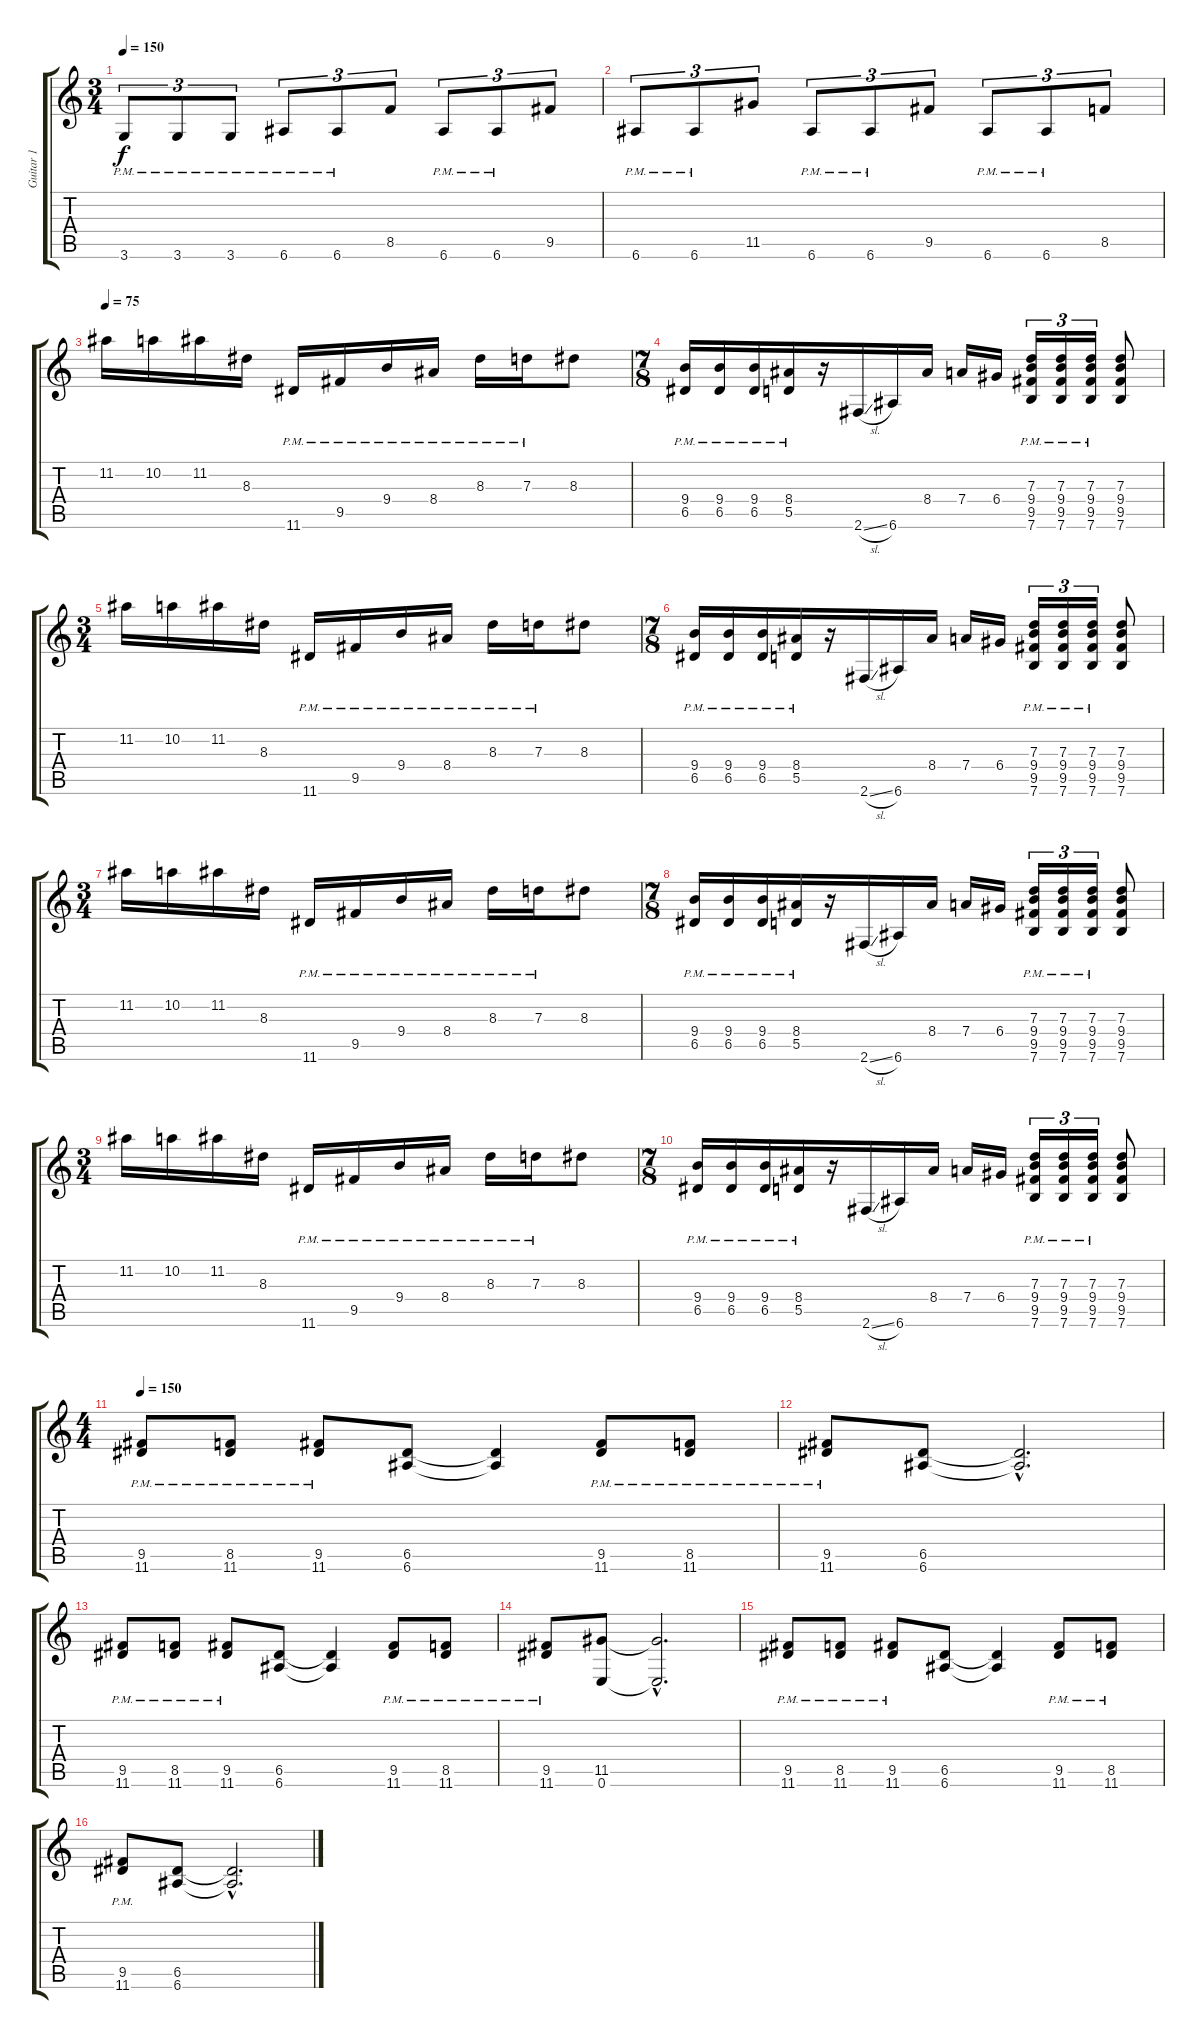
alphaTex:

\track ("Guitar 1" "Guitar 1") {instrument distortionguitar}
\staff {score tabs}
\tuning (E4 B3 G3 D3 A2 E2) {hide}
\ts (3 4)
\tempo 150
\clef g2
\ks c
3.6{pm}.8{tu (3 2) dy f} 3.6{pm}.8{tu (3 2)} 3.6{pm}.8{tu (3 2)} 6.6{pm}.8{tu (3 2)} 6.6{pm}.8{tu (3 2)} 8.5.8{tu (3 2)} 6.6{pm}.8{tu (3 2)} 6.6{pm}.8{tu (3 2)} 9.5.8{tu (3 2)} |
6.6{pm}.8{tu (3 2)} 6.6{pm}.8{tu (3 2)} 11.5.8{tu (3 2)} 6.6{pm}.8{tu (3 2)} 6.6{pm}.8{tu (3 2)} 9.5.8{tu (3 2)} 6.6{pm}.8{tu (3 2)} 6.6{pm}.8{tu (3 2)} 8.5.8{tu (3 2)} |
\tempo 75
11.2.16 10.2.16 11.2.16 8.3.16 11.6{pm}.16 9.5{pm}.16 9.4{pm}.16 8.4{pm}.16 8.3{pm}.16 7.3{pm}.16 8.3.8 |
\ts (7 8)
(9.4{pm} 6.5{pm}).16 (9.4{pm} 6.5{pm}).16 (9.4{pm} 6.5{pm}).16 (8.4{pm} 5.5{pm}).16 r.16 2.6{sl}.16 6.6.16 8.4.16 7.4.16 6.4.16 (7.3{pm} 9.4{pm} 9.5{pm} 7.6{pm}).16{tu (3 2)} (7.3{pm} 9.4{pm} 9.5{pm} 7.6{pm}).16{tu (3 2)} (7.3{pm} 9.4{pm} 9.5{pm} 7.6{pm}).16{tu (3 2)} (7.3 9.4 9.5 7.6).8 |
\ts (3 4)
11.2.16 10.2.16 11.2.16 8.3.16 11.6{pm}.16 9.5{pm}.16 9.4{pm}.16 8.4{pm}.16 8.3{pm}.16 7.3{pm}.16 8.3.8 |
\ts (7 8)
(9.4{pm} 6.5{pm}).16 (9.4{pm} 6.5{pm}).16 (9.4{pm} 6.5{pm}).16 (8.4{pm} 5.5{pm}).16 r.16 2.6{sl}.16 6.6.16 8.4.16 7.4.16 6.4.16 (7.3{pm} 9.4{pm} 9.5{pm} 7.6{pm}).16{tu (3 2)} (7.3{pm} 9.4{pm} 9.5{pm} 7.6{pm}).16{tu (3 2)} (7.3{pm} 9.4{pm} 9.5{pm} 7.6{pm}).16{tu (3 2)} (7.3 9.4 9.5 7.6).8 |
\ts (3 4)
11.2.16 10.2.16 11.2.16 8.3.16 11.6{pm}.16 9.5{pm}.16 9.4{pm}.16 8.4{pm}.16 8.3{pm}.16 7.3{pm}.16 8.3.8 |
\ts (7 8)
(9.4{pm} 6.5{pm}).16 (9.4{pm} 6.5{pm}).16 (9.4{pm} 6.5{pm}).16 (8.4{pm} 5.5{pm}).16 r.16 2.6{sl}.16 6.6.16 8.4.16 7.4.16 6.4.16 (7.3{pm} 9.4{pm} 9.5{pm} 7.6{pm}).16{tu (3 2)} (7.3{pm} 9.4{pm} 9.5{pm} 7.6{pm}).16{tu (3 2)} (7.3{pm} 9.4{pm} 9.5{pm} 7.6{pm}).16{tu (3 2)} (7.3 9.4 9.5 7.6).8 |
\ts (3 4)
11.2.16 10.2.16 11.2.16 8.3.16 11.6{pm}.16 9.5{pm}.16 9.4{pm}.16 8.4{pm}.16 8.3{pm}.16 7.3{pm}.16 8.3.8 |
\ts (7 8)
(9.4{pm} 6.5{pm}).16 (9.4{pm} 6.5{pm}).16 (9.4{pm} 6.5{pm}).16 (8.4{pm} 5.5{pm}).16 r.16 2.6{sl}.16 6.6.16 8.4.16 7.4.16 6.4.16 (7.3{pm} 9.4{pm} 9.5{pm} 7.6{pm}).16{tu (3 2)} (7.3{pm} 9.4{pm} 9.5{pm} 7.6{pm}).16{tu (3 2)} (7.3{pm} 9.4{pm} 9.5{pm} 7.6{pm}).16{tu (3 2)} (7.3 9.4 9.5 7.6).8 |
\ts (4 4)
\tempo 150
(9.5{pm} 11.6{pm}).8 (8.5{pm} 11.6{pm}).8 (9.5{pm} 11.6{pm}).8 (6.5 6.6).8 (6.5{t} 6.6{t}).4 (9.5{pm} 11.6{pm}).8 (8.5{pm} 11.6{pm}).8 |
(9.5{pm} 11.6{pm}).8 (6.5 6.6).8 (6.5{hac t} 6.6{hac t}).2{d} |
(9.5{pm} 11.6{pm}).8 (8.5{pm} 11.6{pm}).8 (9.5{pm} 11.6{pm}).8 (6.5 6.6).8 (6.5{t} 6.6{t}).4 (9.5{pm} 11.6{pm}).8 (8.5{pm} 11.6{pm}).8 |
(9.5{pm} 11.6{pm}).8 (11.5 0.6).8 (11.5{hac t} 0.6{hac t}).2{d} |
(9.5{pm} 11.6{pm}).8 (8.5{pm} 11.6{pm}).8 (9.5{pm} 11.6{pm}).8 (6.5 6.6).8 (6.5{t} 6.6{t}).4 (9.5{pm} 11.6{pm}).8 (8.5{pm} 11.6{pm}).8 |
(9.5{pm} 11.6{pm}).8 (6.5 6.6).8 (6.5{hac t} 6.6{hac t}).2{d}
